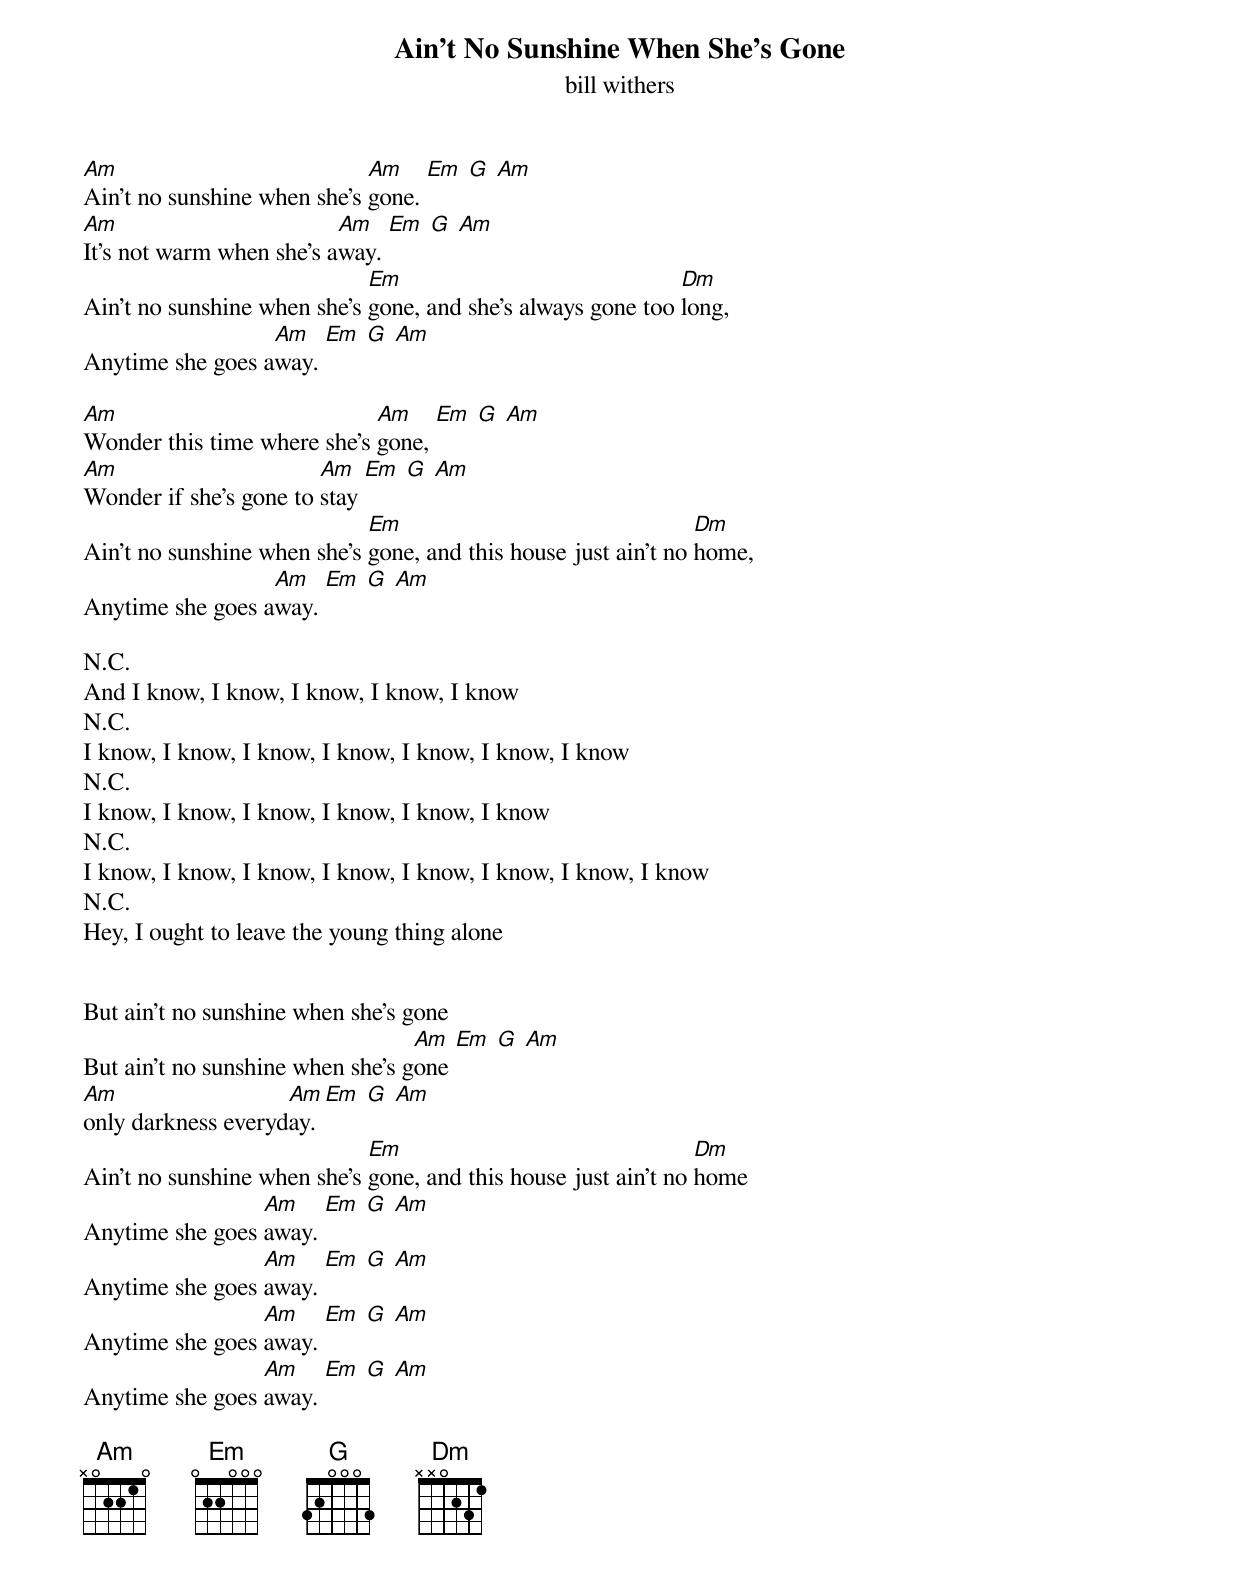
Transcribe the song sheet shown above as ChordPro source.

{title: Ain’t No Sunshine When She’s Gone}
{subtitle: bill withers}


[Am]Ain't no sunshine when she's [Am]gone. [Em] [G] [Am]
[Am]It's not warm when she's a[Am]way. [Em] [G] [Am]
Ain't no sunshine when she's [Em]gone, and she's always gone too [Dm]long,
Anytime she goes a[Am]way. [Em] [G] [Am]

[Am]Wonder this time where she's [Am]gone, [Em] [G] [Am]
[Am]Wonder if she's gone to [Am]stay [Em] [G] [Am]
Ain't no sunshine when she's [Em]gone, and this house just ain't no [Dm]home,
Anytime she goes a[Am]way. [Em] [G] [Am]

N.C.
And I know, I know, I know, I know, I know
N.C.
I know, I know, I know, I know, I know, I know, I know
N.C.
I know, I know, I know, I know, I know, I know
N.C.
I know, I know, I know, I know, I know, I know, I know, I know
N.C.
Hey, I ought to leave the young thing alone


But ain't no sunshine when she's gone
But ain't no sunshine when she's g[Am]one [Em] [G] [Am]
[Am]only darkness everyd[Am]ay. [Em] [G] [Am]
Ain't no sunshine when she's [Em]gone, and this house just ain't no [Dm]home
Anytime she goes [Am]away. [Em] [G] [Am]
Anytime she goes [Am]away. [Em] [G] [Am]
Anytime she goes [Am]away. [Em] [G] [Am]
Anytime she goes [Am]away. [Em] [G] [Am]

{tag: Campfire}
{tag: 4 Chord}
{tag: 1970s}
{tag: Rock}
